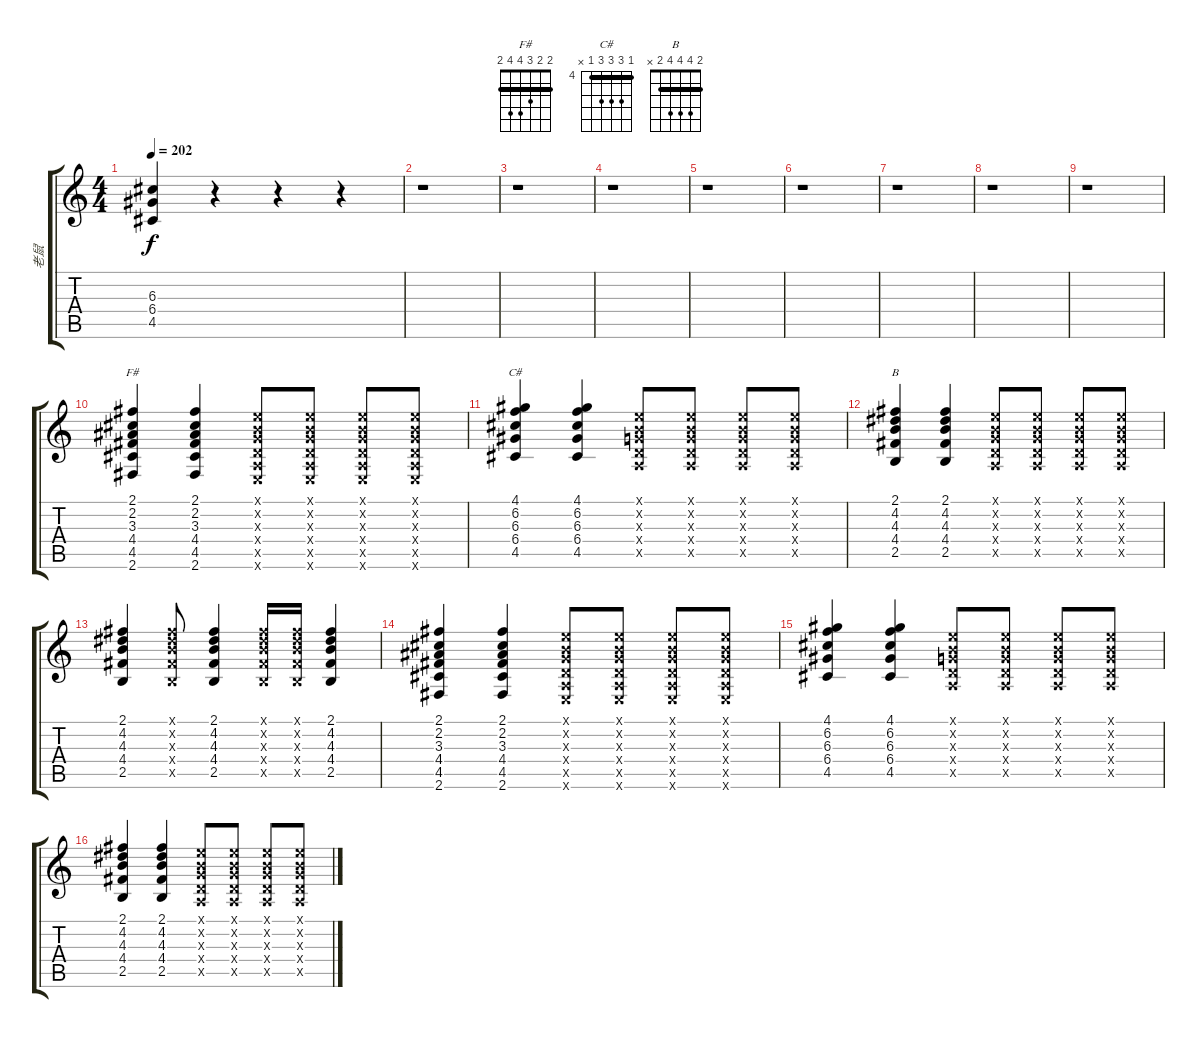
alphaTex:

\track ("老鼠" "老鼠") {instrument distortionguitar}
\staff {score tabs}
\tuning (E4 B3 G3 D3 A2 E2) {hide}
\chord ("F#" 2 2 3 4 4 2) {barre 2}
\chord ("C#" 4 6 6 6 4 x) {firstfret 4 barre 4}
\chord ("B" 2 4 4 4 2 x) {barre 2}
\ts (4 4)
\tempo 202
\clef g2
\ks c
(6.3 6.4 4.5).4{dy f} r.4 r.4 r.4 |
r.1 |
r.1 |
r.1 |
r.1 |
r.1 |
r.1 |
r.1 |
r.1 |
(2.1 2.2 3.3 4.4 4.5 2.6).4{ch "F#"} (2.1 2.2 3.3 4.4 4.5 2.6).4 (0.1{x} 0.2{x} 0.3{x} 0.4{x} 0.5{x} 0.6{x}).8 (0.1{x} 0.2{x} 0.3{x} 0.4{x} 0.5{x} 0.6{x}).8 (0.1{x} 0.2{x} 0.3{x} 0.4{x} 0.5{x} 0.6{x}).8 (0.1{x} 0.2{x} 0.3{x} 0.4{x} 0.5{x} 0.6{x}).8 |
(4.1 6.2 6.3 6.4 4.5).4{ch "C#"} (4.1 6.2 6.3 6.4 4.5).4 (0.1{x} 0.2{x} 0.3{x} 0.4{x} 0.5{x}).8 (0.1{x} 0.2{x} 0.3{x} 0.4{x} 0.5{x}).8 (0.1{x} 0.2{x} 0.3{x} 0.4{x} 0.5{x}).8 (0.1{x} 0.2{x} 0.3{x} 0.4{x} 0.5{x}).8 |
(2.1 4.2 4.3 4.4 2.5).4{ch "B"} (2.1 4.2 4.3 4.4 2.5).4 (0.1{x} 0.2{x} 0.3{x} 0.4{x} 0.5{x}).8 (0.1{x} 0.2{x} 0.3{x} 0.4{x} 0.5{x}).8 (0.1{x} 0.2{x} 0.3{x} 0.4{x} 0.5{x}).8 (0.1{x} 0.2{x} 0.3{x} 0.4{x} 0.5{x}).8 |
(2.1 4.2 4.3 4.4 2.5).4 (2.1{x} 4.2{x} 4.3{x} 4.4{x} 2.5{x}).8 (2.1 4.2 4.3 4.4 2.5).4 (2.1{x} 4.2{x} 4.3{x} 4.4{x} 2.5{x}).16 (2.1{x} 4.2{x} 4.3{x} 4.4{x} 2.5{x}).16 (2.1 4.2 4.3 4.4 2.5).4 |
(2.1 2.2 3.3 4.4 4.5 2.6).4 (2.1 2.2 3.3 4.4 4.5 2.6).4 (0.1{x} 0.2{x} 0.3{x} 0.4{x} 0.5{x} 0.6{x}).8 (0.1{x} 0.2{x} 0.3{x} 0.4{x} 0.5{x} 0.6{x}).8 (0.1{x} 0.2{x} 0.3{x} 0.4{x} 0.5{x} 0.6{x}).8 (0.1{x} 0.2{x} 0.3{x} 0.4{x} 0.5{x} 0.6{x}).8 |
(4.1 6.2 6.3 6.4 4.5).4 (4.1 6.2 6.3 6.4 4.5).4 (0.1{x} 0.2{x} 0.3{x} 0.4{x} 0.5{x}).8 (0.1{x} 0.2{x} 0.3{x} 0.4{x} 0.5{x}).8 (0.1{x} 0.2{x} 0.3{x} 0.4{x} 0.5{x}).8 (0.1{x} 0.2{x} 0.3{x} 0.4{x} 0.5{x}).8 |
(2.1 4.2 4.3 4.4 2.5).4 (2.1 4.2 4.3 4.4 2.5).4 (0.1{x} 0.2{x} 0.3{x} 0.4{x} 0.5{x}).8 (0.1{x} 0.2{x} 0.3{x} 0.4{x} 0.5{x}).8 (0.1{x} 0.2{x} 0.3{x} 0.4{x} 0.5{x}).8 (0.1{x} 0.2{x} 0.3{x} 0.4{x} 0.5{x}).8
